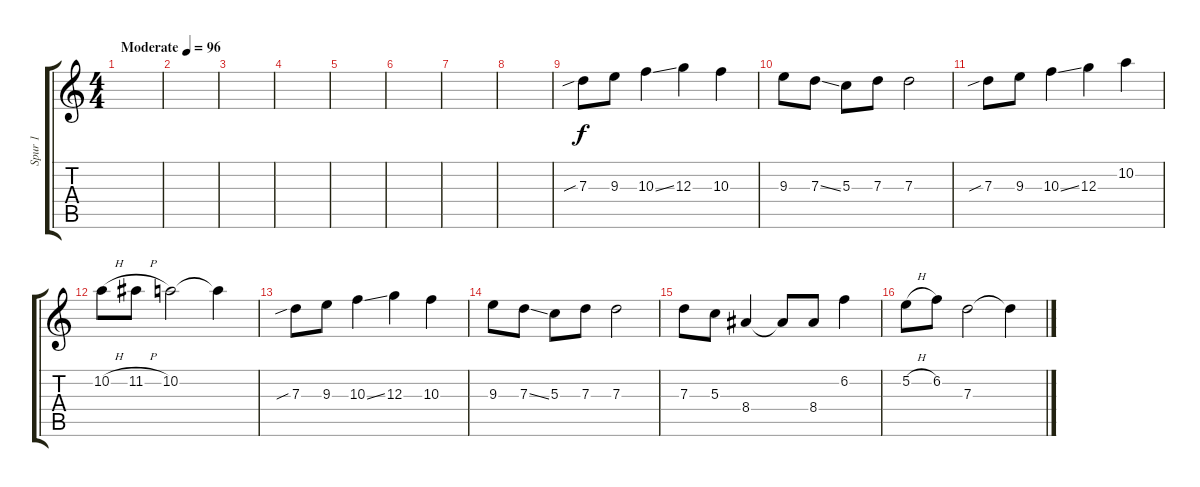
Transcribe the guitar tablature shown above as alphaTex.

\track ("Spur 1" "Spur 1") {instrument overdrivenguitar}
\staff {score tabs}
\tuning (E4 B3 G3 D3 A2 E2) {hide}
\ts (4 4)
\tempo (96 "Moderate")
\clef g2
\ks c
|
|
|
|
|
|
|
|
7.3{sib}.8 9.3.8 10.3{ss}.4 12.3.4 10.3.4 |
9.3.8 7.3{ss}.8 5.3.8 7.3.8 7.3.2 |
7.3{sib}.8 9.3.8 10.3{ss}.4 12.3.4 10.2.4 |
10.2{h}.8 11.2{h}.8 10.2.2 10.2{t}.4 |
7.3{sib}.8 9.3.8 10.3{ss}.4 12.3.4 10.3.4 |
9.3.8 7.3{ss}.8 5.3.8 7.3.8 7.3.2 |
7.3.8 5.3.8 8.4.4 8.4{t}.8 8.4.8 6.2.4 |
5.2{h}.8 6.2.8 7.3.2 7.3{t}.4
